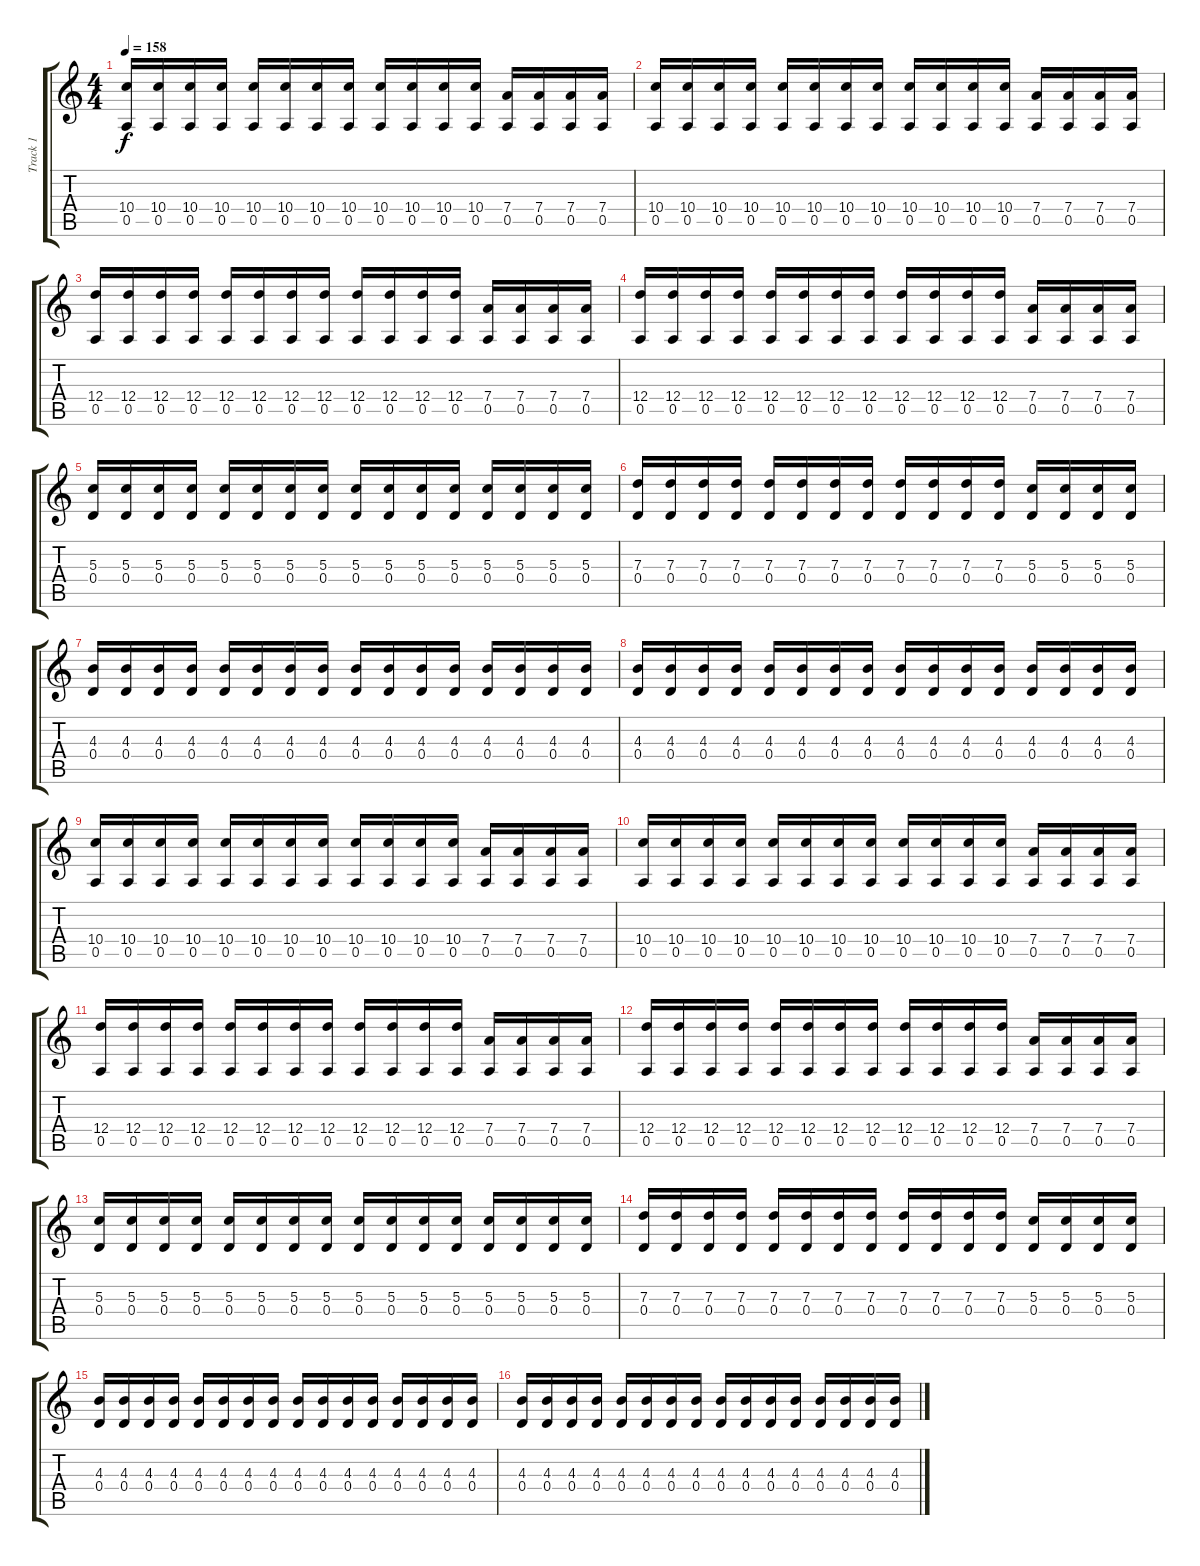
\track ("Track 1" "Track 1") {instrument distortionguitar}
\staff {score tabs}
\tuning (E4 B3 G3 D3 A2 E2) {hide}
\ts (4 4)
\tempo 158
\clef g2
\ks c
(10.4 0.5).16{dy f} (10.4 0.5).16 (10.4 0.5).16 (10.4 0.5).16 (10.4 0.5).16 (10.4 0.5).16 (10.4 0.5).16 (10.4 0.5).16 (10.4 0.5).16 (10.4 0.5).16 (10.4 0.5).16 (10.4 0.5).16 (7.4 0.5).16 (7.4 0.5).16 (7.4 0.5).16 (7.4 0.5).16 |
(10.4 0.5).16 (10.4 0.5).16 (10.4 0.5).16 (10.4 0.5).16 (10.4 0.5).16 (10.4 0.5).16 (10.4 0.5).16 (10.4 0.5).16 (10.4 0.5).16 (10.4 0.5).16 (10.4 0.5).16 (10.4 0.5).16 (7.4 0.5).16 (7.4 0.5).16 (7.4 0.5).16 (7.4 0.5).16 |
(12.4 0.5).16 (12.4 0.5).16 (12.4 0.5).16 (12.4 0.5).16 (12.4 0.5).16 (12.4 0.5).16 (12.4 0.5).16 (12.4 0.5).16 (12.4 0.5).16 (12.4 0.5).16 (12.4 0.5).16 (12.4 0.5).16 (7.4 0.5).16 (7.4 0.5).16 (7.4 0.5).16 (7.4 0.5).16 |
(12.4 0.5).16 (12.4 0.5).16 (12.4 0.5).16 (12.4 0.5).16 (12.4 0.5).16 (12.4 0.5).16 (12.4 0.5).16 (12.4 0.5).16 (12.4 0.5).16 (12.4 0.5).16 (12.4 0.5).16 (12.4 0.5).16 (7.4 0.5).16 (7.4 0.5).16 (7.4 0.5).16 (7.4 0.5).16 |
(5.3 0.4).16 (5.3 0.4).16 (5.3 0.4).16 (5.3 0.4).16 (5.3 0.4).16 (5.3 0.4).16 (5.3 0.4).16 (5.3 0.4).16 (5.3 0.4).16 (5.3 0.4).16 (5.3 0.4).16 (5.3 0.4).16 (5.3 0.4).16 (5.3 0.4).16 (5.3 0.4).16 (5.3 0.4).16 |
(7.3 0.4).16 (7.3 0.4).16 (7.3 0.4).16 (7.3 0.4).16 (7.3 0.4).16 (7.3 0.4).16 (7.3 0.4).16 (7.3 0.4).16 (7.3 0.4).16 (7.3 0.4).16 (7.3 0.4).16 (7.3 0.4).16 (5.3 0.4).16 (5.3 0.4).16 (5.3 0.4).16 (5.3 0.4).16 |
(4.3 0.4).16 (4.3 0.4).16 (4.3 0.4).16 (4.3 0.4).16 (4.3 0.4).16 (4.3 0.4).16 (4.3 0.4).16 (4.3 0.4).16 (4.3 0.4).16 (4.3 0.4).16 (4.3 0.4).16 (4.3 0.4).16 (4.3 0.4).16 (4.3 0.4).16 (4.3 0.4).16 (4.3 0.4).16 |
(4.3 0.4).16 (4.3 0.4).16 (4.3 0.4).16 (4.3 0.4).16 (4.3 0.4).16 (4.3 0.4).16 (4.3 0.4).16 (4.3 0.4).16 (4.3 0.4).16 (4.3 0.4).16 (4.3 0.4).16 (4.3 0.4).16 (4.3 0.4).16 (4.3 0.4).16 (4.3 0.4).16 (4.3 0.4).16 |
(10.4 0.5).16 (10.4 0.5).16 (10.4 0.5).16 (10.4 0.5).16 (10.4 0.5).16 (10.4 0.5).16 (10.4 0.5).16 (10.4 0.5).16 (10.4 0.5).16 (10.4 0.5).16 (10.4 0.5).16 (10.4 0.5).16 (7.4 0.5).16 (7.4 0.5).16 (7.4 0.5).16 (7.4 0.5).16 |
(10.4 0.5).16 (10.4 0.5).16 (10.4 0.5).16 (10.4 0.5).16 (10.4 0.5).16 (10.4 0.5).16 (10.4 0.5).16 (10.4 0.5).16 (10.4 0.5).16 (10.4 0.5).16 (10.4 0.5).16 (10.4 0.5).16 (7.4 0.5).16 (7.4 0.5).16 (7.4 0.5).16 (7.4 0.5).16 |
(12.4 0.5).16 (12.4 0.5).16 (12.4 0.5).16 (12.4 0.5).16 (12.4 0.5).16 (12.4 0.5).16 (12.4 0.5).16 (12.4 0.5).16 (12.4 0.5).16 (12.4 0.5).16 (12.4 0.5).16 (12.4 0.5).16 (7.4 0.5).16 (7.4 0.5).16 (7.4 0.5).16 (7.4 0.5).16 |
(12.4 0.5).16 (12.4 0.5).16 (12.4 0.5).16 (12.4 0.5).16 (12.4 0.5).16 (12.4 0.5).16 (12.4 0.5).16 (12.4 0.5).16 (12.4 0.5).16 (12.4 0.5).16 (12.4 0.5).16 (12.4 0.5).16 (7.4 0.5).16 (7.4 0.5).16 (7.4 0.5).16 (7.4 0.5).16 |
(5.3 0.4).16 (5.3 0.4).16 (5.3 0.4).16 (5.3 0.4).16 (5.3 0.4).16 (5.3 0.4).16 (5.3 0.4).16 (5.3 0.4).16 (5.3 0.4).16 (5.3 0.4).16 (5.3 0.4).16 (5.3 0.4).16 (5.3 0.4).16 (5.3 0.4).16 (5.3 0.4).16 (5.3 0.4).16 |
(7.3 0.4).16 (7.3 0.4).16 (7.3 0.4).16 (7.3 0.4).16 (7.3 0.4).16 (7.3 0.4).16 (7.3 0.4).16 (7.3 0.4).16 (7.3 0.4).16 (7.3 0.4).16 (7.3 0.4).16 (7.3 0.4).16 (5.3 0.4).16 (5.3 0.4).16 (5.3 0.4).16 (5.3 0.4).16 |
(4.3 0.4).16 (4.3 0.4).16 (4.3 0.4).16 (4.3 0.4).16 (4.3 0.4).16 (4.3 0.4).16 (4.3 0.4).16 (4.3 0.4).16 (4.3 0.4).16 (4.3 0.4).16 (4.3 0.4).16 (4.3 0.4).16 (4.3 0.4).16 (4.3 0.4).16 (4.3 0.4).16 (4.3 0.4).16 |
(4.3 0.4).16 (4.3 0.4).16 (4.3 0.4).16 (4.3 0.4).16 (4.3 0.4).16 (4.3 0.4).16 (4.3 0.4).16 (4.3 0.4).16 (4.3 0.4).16 (4.3 0.4).16 (4.3 0.4).16 (4.3 0.4).16 (4.3 0.4).16 (4.3 0.4).16 (4.3 0.4).16 (4.3 0.4).16
